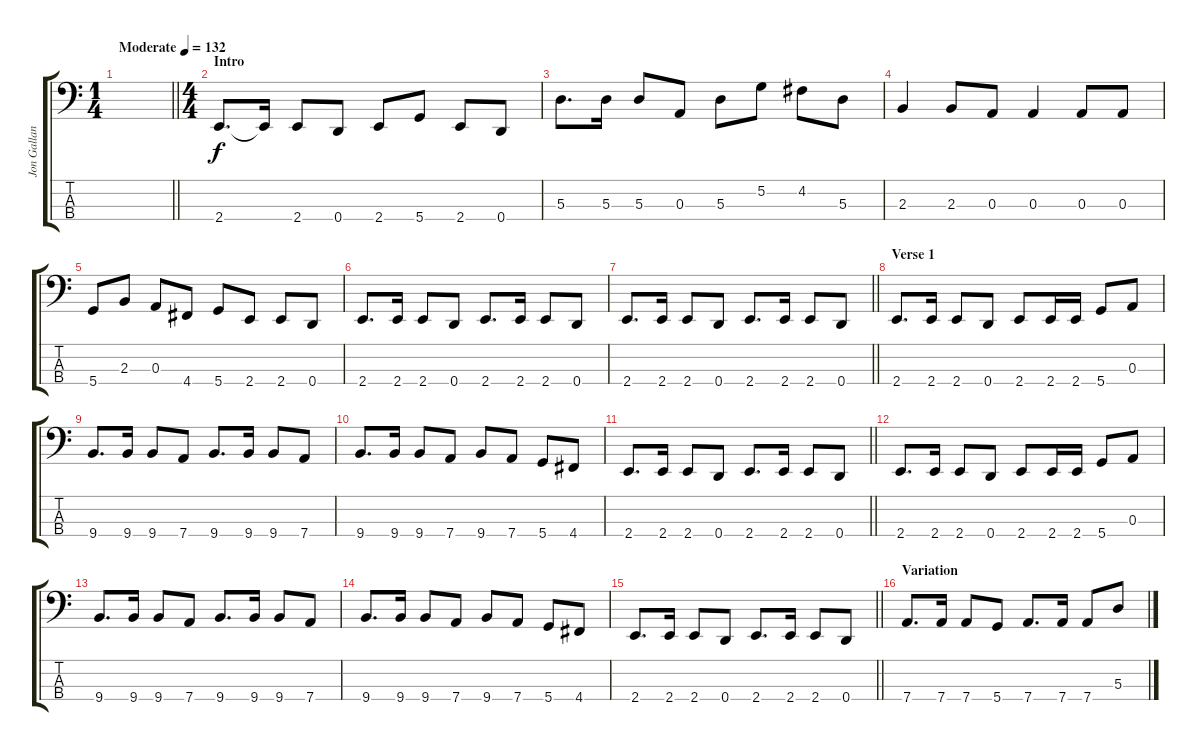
\track ("Jon Gallant" "Jon Gallan") {instrument electricbassfinger}
\staff {score tabs}
\tuning (G2 D2 A1 D1) {hide}
\ts (1 4)
\tempo (132 "Moderate")
\clef f4
\barLineRight lightlight
\ks c
|
\ts (4 4)
\section ("" "Intro")
2.4.8{d} 2.4{t}.16 2.4.8 0.4.8 2.4.8 5.4.8 2.4.8 0.4.8 |
5.3.8{d} 5.3.16 5.3.8 0.3.8 5.3.8 5.2.8 4.2.8 5.3.8 |
2.3.4 2.3.8 0.3.8 0.3.4 0.3.8 0.3.8 |
5.4.8 2.3.8 0.3.8 4.4.8 5.4.8 2.4.8 2.4.8 0.4.8 |
2.4.8{d} 2.4.16 2.4.8 0.4.8 2.4.8{d} 2.4.16 2.4.8 0.4.8 |
\barLineRight lightlight
2.4.8{d} 2.4.16 2.4.8 0.4.8 2.4.8{d} 2.4.16 2.4.8 0.4.8 |
\section ("" "Verse 1")
2.4.8{d} 2.4.16 2.4.8 0.4.8 2.4.8 2.4.16 2.4.16 5.4.8 0.3.8 |
9.4.8{d} 9.4.16 9.4.8 7.4.8 9.4.8{d} 9.4.16 9.4.8 7.4.8 |
9.4.8{d} 9.4.16 9.4.8 7.4.8 9.4.8 7.4.8 5.4.8 4.4.8 |
\barLineRight lightlight
2.4.8{d} 2.4.16 2.4.8 0.4.8 2.4.8{d} 2.4.16 2.4.8 0.4.8 |
2.4.8{d} 2.4.16 2.4.8 0.4.8 2.4.8 2.4.16 2.4.16 5.4.8 0.3.8 |
9.4.8{d} 9.4.16 9.4.8 7.4.8 9.4.8{d} 9.4.16 9.4.8 7.4.8 |
9.4.8{d} 9.4.16 9.4.8 7.4.8 9.4.8 7.4.8 5.4.8 4.4.8 |
\barLineRight lightlight
2.4.8{d} 2.4.16 2.4.8 0.4.8 2.4.8{d} 2.4.16 2.4.8 0.4.8 |
\section ("" "Variation")
7.4.8{d} 7.4.16 7.4.8 5.4.8 7.4.8{d} 7.4.16 7.4.8 5.3.8
